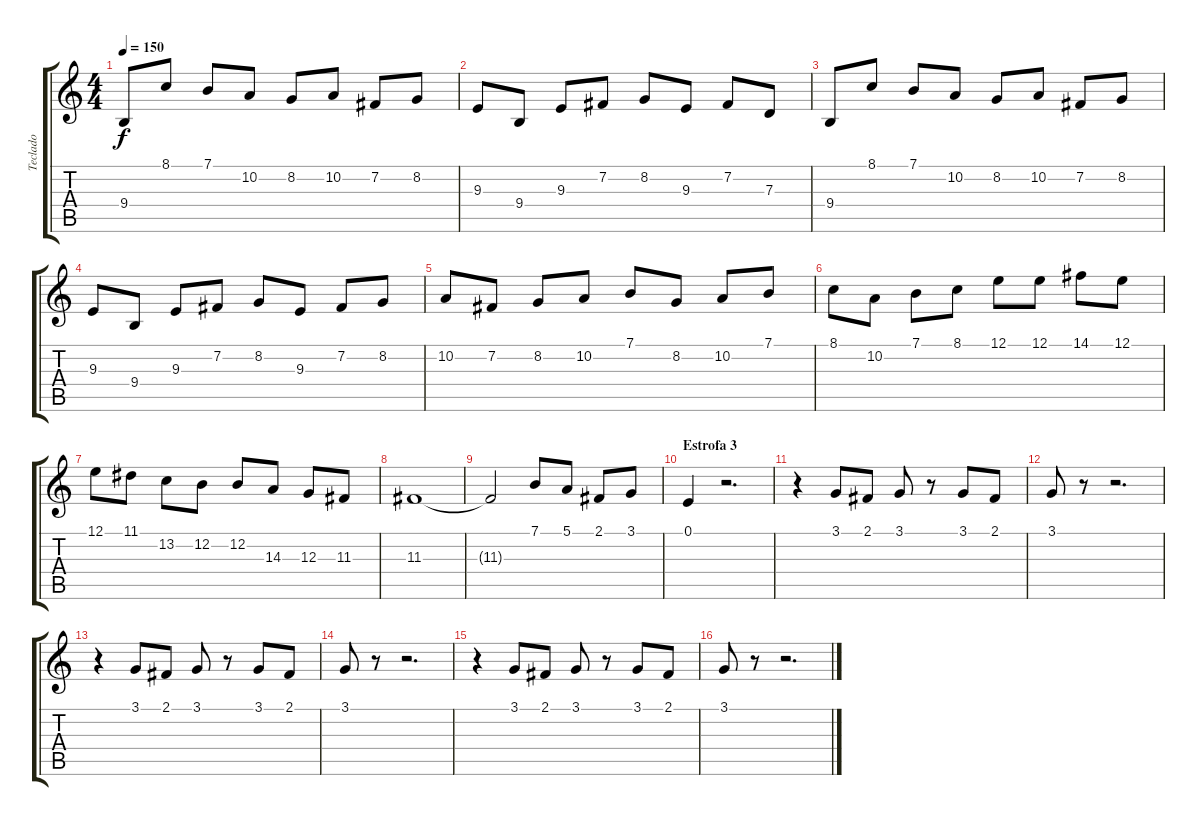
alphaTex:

\track ("Teclado" "Teclado") {instrument stringensemble1}
\staff {score tabs}
\tuning (E4 B3 G3 D3 A2 E2) {hide}
\ts (4 4)
\tempo 150
\clef g2
\ks c
9.4.8{dy f} 8.1.8 7.1.8 10.2.8 8.2.8 10.2.8 7.2.8 8.2.8 |
9.3.8 9.4.8 9.3.8 7.2.8 8.2.8 9.3.8 7.2.8 7.3.8 |
9.4.8 8.1.8 7.1.8 10.2.8 8.2.8 10.2.8 7.2.8 8.2.8 |
9.3.8 9.4.8 9.3.8 7.2.8 8.2.8 9.3.8 7.2.8 8.2.8 |
10.2.8 7.2.8 8.2.8 10.2.8 7.1.8 8.2.8 10.2.8 7.1.8 |
8.1.8 10.2.8 7.1.8 8.1.8 12.1.8 12.1.8 14.1.8 12.1.8 |
12.1.8 11.1.8 13.2.8 12.2.8 12.2.8 14.3.8 12.3.8 11.3.8 |
11.3.1 |
11.3{t}.2 7.1.8 5.1.8 2.1.8 3.1.8 |
\section ("" "Estrofa 3")
0.1.4 r.2{d} |
r.4{volume 10} 3.1.8 2.1.8 3.1.8 r.8 3.1.8 2.1.8 |
3.1.8 r.8 r.2{d} |
r.4 3.1.8 2.1.8 3.1.8 r.8 3.1.8 2.1.8 |
3.1.8 r.8 r.2{d} |
r.4 3.1.8 2.1.8 3.1.8 r.8 3.1.8 2.1.8 |
3.1.8 r.8 r.2{d}
